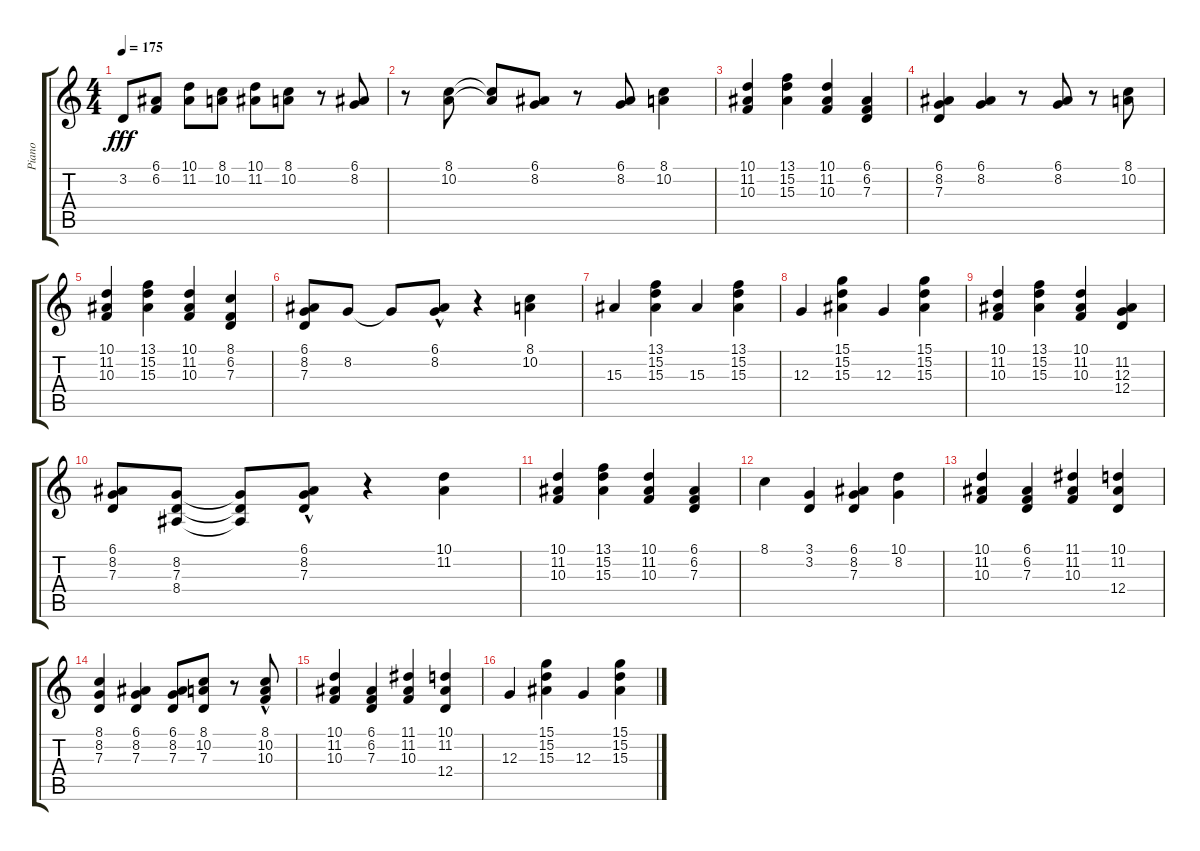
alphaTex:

\track ("Piano" "Piano") {instrument honkytonkpiano}
\staff {score tabs}
\tuning (E4 B3 G3 D3 A2 E2) {hide}
\ts (4 4)
\tempo 175
\clef g2
\ks c
3.2.8{dy fff} (6.1 6.2).8 (10.1 11.2).8 (8.1 10.2).8 (10.1 11.2).8 (8.1 10.2).8 r.8 (6.1 8.2).8 |
r.8 (8.1 10.2).8 (8.1{t} 10.2{t}).8 (6.1 8.2).8 r.8 (6.1 8.2).8 (8.1 10.2).4 |
(10.1 11.2 10.3).4 (13.1 15.2 15.3).4 (10.1 11.2 10.3).4 (6.1 6.2 7.3).4 |
(6.1 8.2 7.3).4 (6.1 8.2).4 r.8 (6.1 8.2).8 r.8 (8.1 10.2).8 |
(10.1 11.2 10.3).4 (13.1 15.2 15.3).4 (10.1 11.2 10.3).4 (8.1 6.2 7.3).4 |
(6.1 8.2 7.3).8 8.2.8 8.2{t}.8 (6.1{hac} 8.2{hac}).8 r.4 (8.1 10.2).4 |
15.3.4 (13.1 15.2 15.3).4 15.3.4 (13.1 15.2 15.3).4 |
12.3.4 (15.1 15.2 15.3).4 12.3.4 (15.1 15.2 15.3).4 |
(10.1 11.2 10.3).4 (13.1 15.2 15.3).4 (10.1 11.2 10.3).4 (11.2 12.3 12.4).4 |
(6.1 8.2 7.3).8 (8.2 7.3 8.4).8 (8.2{t} 7.3{t} 8.4{t}).8 (6.1{hac} 8.2{hac} 7.3).8 r.4 (10.1 11.2).4 |
(10.1 11.2 10.3).4 (13.1 15.2 15.3).4 (10.1 11.2 10.3).4 (6.1 6.2 7.3).4 |
8.1.4 (3.1 3.2).4 (6.1 8.2 7.3).4 (10.1 8.2).4 |
(10.1 11.2 10.3).4 (6.1 6.2 7.3).4 (11.1 11.2 10.3).4 (10.1 11.2 12.4).4 |
(8.1 8.2 7.3).4 (6.1 8.2 7.3).4 (6.1 8.2 7.3).8 (8.1 10.2 7.3).8 r.8 (8.1 10.2{hac} 10.3{hac}).8 |
(10.1 11.2 10.3).4 (6.1 6.2 7.3).4 (11.1 11.2 10.3).4 (10.1 11.2 12.4).4 |
12.3.4 (15.1 15.2 15.3).4 12.3.4 (15.1 15.2 15.3).4
